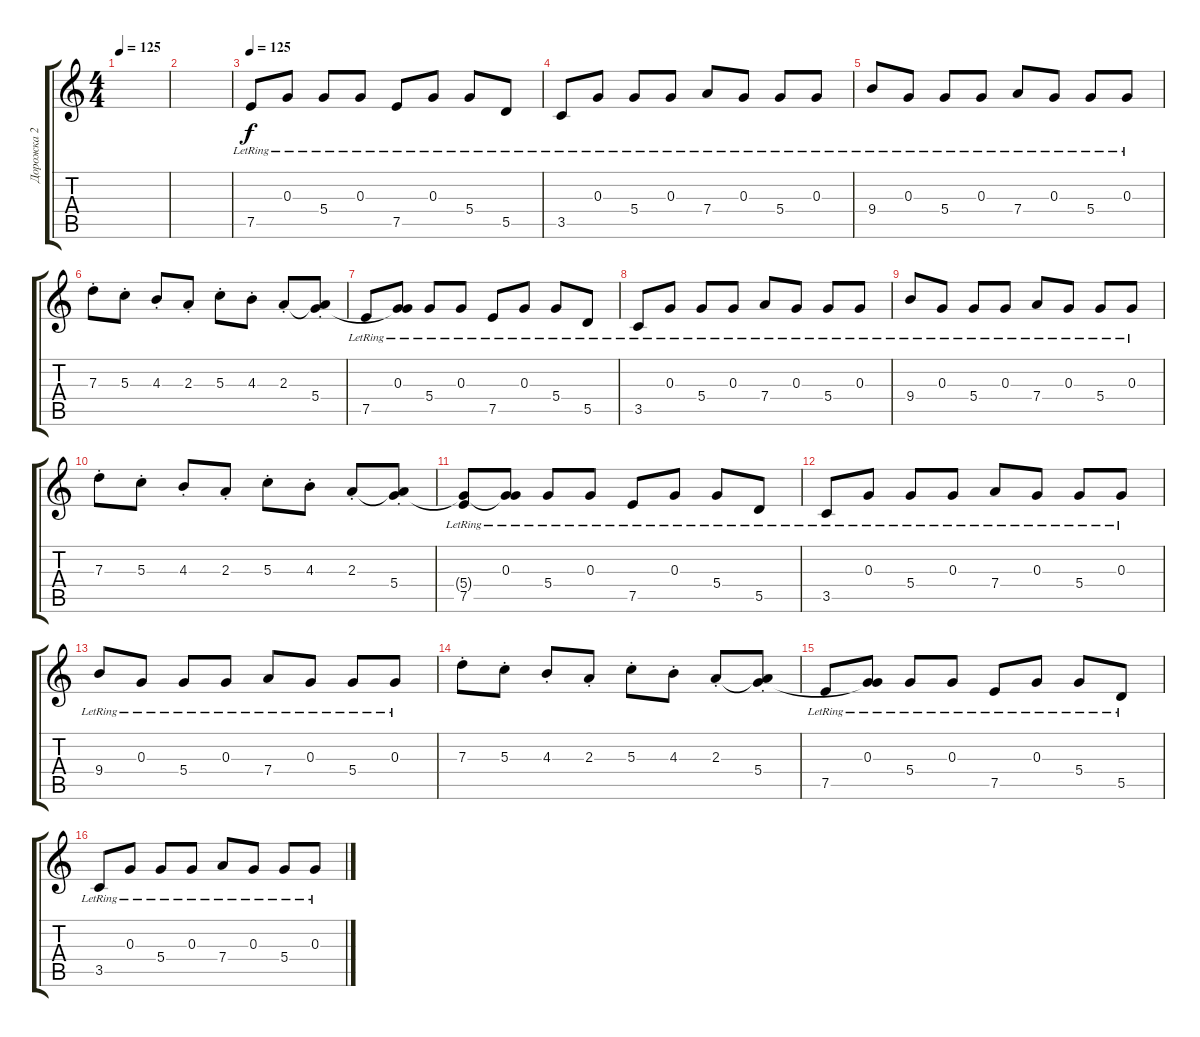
\track ("Дорожка 2" "Дорожка 2") {instrument acousticguitarsteel}
\staff {score tabs}
\tuning (E4 B3 G3 D3 A2 E2) {hide}
\ts (4 4)
\tempo 125
\clef g2
\ks c
|
|
\tempo 125
7.5{lr}.8 0.3{lr}.8 5.4{lr}.8 0.3{lr}.8 7.5{lr}.8 0.3{lr}.8 5.4{lr}.8 5.5{lr}.8 |
3.5{lr}.8 0.3{lr}.8 5.4{lr}.8 0.3{lr}.8 7.4{lr}.8 0.3{lr}.8 5.4{lr}.8 0.3{lr}.8 |
9.4{lr}.8 0.3{lr}.8 5.4{lr}.8 0.3{lr}.8 7.4{lr}.8 0.3{lr}.8 5.4{lr}.8 0.3{lr}.8 |
7.3{st}.8 5.3{st}.8 4.3{st}.8 2.3{st}.8 5.3{st}.8 4.3{st}.8 2.3{st}.8 (2.3{t} 5.4{st}).8 |
7.5{lr}.8 (0.3{lr} 5.4{t}).8 5.4{lr}.8 0.3{lr}.8 7.5{lr}.8 0.3{lr}.8 5.4{lr}.8 5.5{lr}.8 |
3.5{lr}.8 0.3{lr}.8 5.4{lr}.8 0.3{lr}.8 7.4{lr}.8 0.3{lr}.8 5.4{lr}.8 0.3{lr}.8 |
9.4{lr}.8 0.3{lr}.8 5.4{lr}.8 0.3{lr}.8 7.4{lr}.8 0.3{lr}.8 5.4{lr}.8 0.3{lr}.8 |
7.3{st}.8 5.3{st}.8 4.3{st}.8 2.3{st}.8 5.3{st}.8 4.3{st}.8 2.3{st}.8 (2.3{t} 5.4{st}).8 |
(5.4{t} 7.5{lr}).8 (0.3{lr} 5.4{t}).8 5.4{lr}.8 0.3{lr}.8 7.5{lr}.8 0.3{lr}.8 5.4{lr}.8 5.5{lr}.8 |
3.5{lr}.8 0.3{lr}.8 5.4{lr}.8 0.3{lr}.8 7.4{lr}.8 0.3{lr}.8 5.4{lr}.8 0.3{lr}.8 |
9.4{lr}.8 0.3{lr}.8 5.4{lr}.8 0.3{lr}.8 7.4{lr}.8 0.3{lr}.8 5.4{lr}.8 0.3{lr}.8 |
7.3{st}.8 5.3{st}.8 4.3{st}.8 2.3{st}.8 5.3{st}.8 4.3{st}.8 2.3{st}.8 (2.3{t} 5.4{st}).8 |
7.5{lr}.8 (0.3{lr} 5.4{t}).8 5.4{lr}.8 0.3{lr}.8 7.5{lr}.8 0.3{lr}.8 5.4{lr}.8 5.5{lr}.8 |
3.5{lr}.8 0.3{lr}.8 5.4{lr}.8 0.3{lr}.8 7.4{lr}.8 0.3{lr}.8 5.4{lr}.8 0.3{lr}.8
